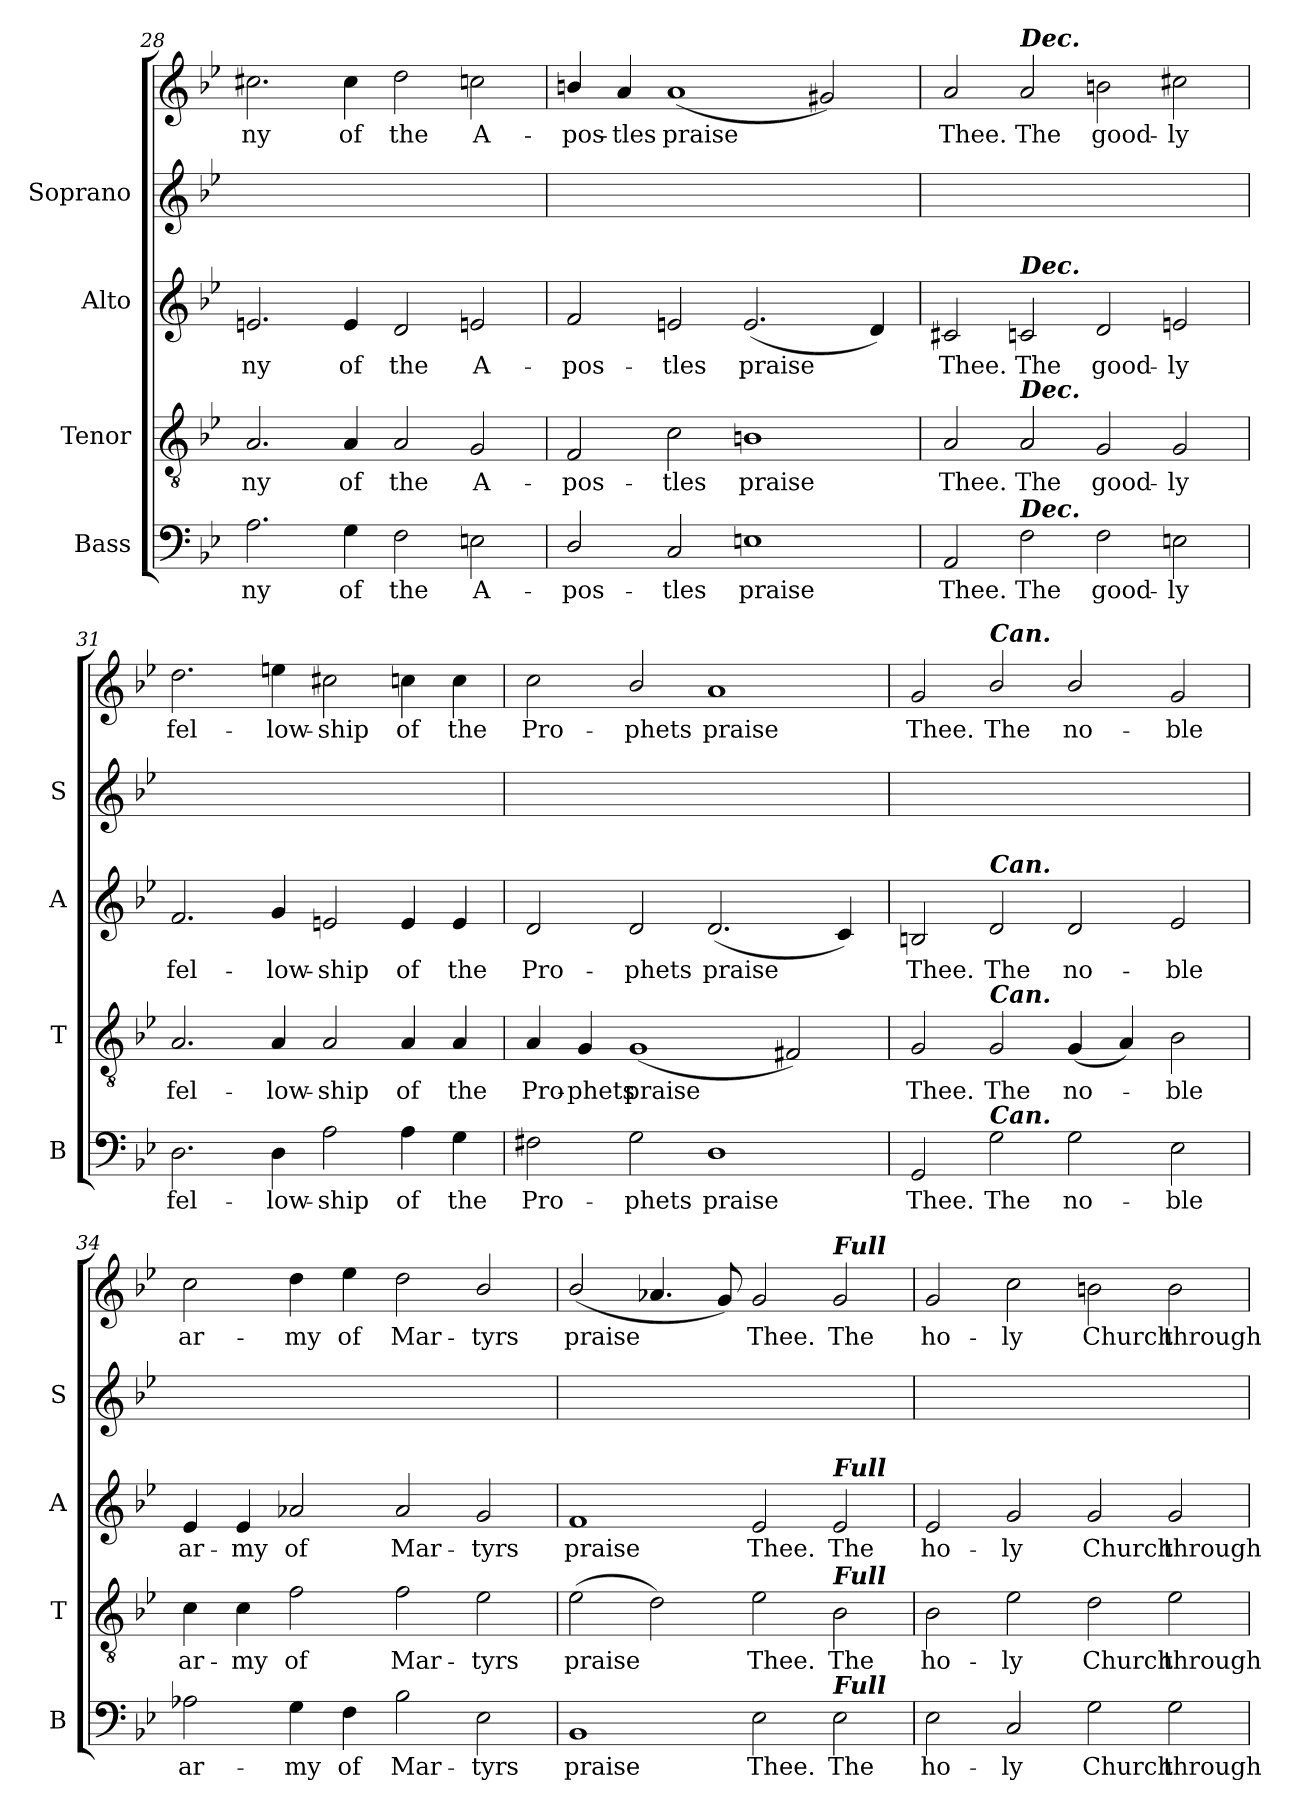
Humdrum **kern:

**kern	**text	**kern	**text	**kern	**text	**kern	**kern	**text
*part4	*part4	*part3	*part3	*part2	*part2	*part1	*part1	*part1
*staff5	*staff5	*staff4	*staff4	*staff3	*staff3	*staff2	*staff1	*staff1
*I"Bass	*	*I"Tenor	*	*I"Alto	*	*I"Soprano	*	*
*I'B	*	*I'T	*	*I'A	*	*I'S	*	*
*clefF4	*	*clefGv2	*	*clefG2	*	*clefG2	*clefG2	*
*k[b-e-]	*	*k[b-e-]	*	*k[b-e-]	*	*k[b-e-]	*k[b-e-]	*
*B-:	*	*B-:	*	*B-:	*	*B-:	*B-:	*
=28	=28	=28	=28	=28	=28	=28	=28	=28
!	!LO:LY:b	!	!LO:LY:b	!	!LO:LY:b	!	!	!LO:LY:b
2.A\	-ny	2.A/	-ny	2.en/	-ny	0ryy	2.cc#X\	-ny
!	!LO:LY:b	!	!LO:LY:b	!	!LO:LY:b	!	!	!LO:LY:b
4G\	of	4A/	of	4e/	of	.	4cc#\	of
!	!LO:LY:b	!	!LO:LY:b	!	!LO:LY:b	!	!	!LO:LY:b
2F\	the	2A/	the	2d/	the	.	2dd\	the
!	!LO:LY:b	!	!LO:LY:b	!	!LO:LY:b	!	!	!LO:LY:b
2En\	A-	2G/	A-	2eni/	A-	.	2ccn\	A-
=29	=29	=29	=29	=29	=29	=29	=29	=29
!	!LO:LY:b	!	!LO:LY:b	!	!LO:LY:b	!	!	!LO:LY:b
2D/	-pos-	2F/	-pos-	2f/	-pos-	0ryy	4bn/	-pos-
!	!	!	!	!	!	!	!	!LO:LY:b
.	.	.	.	.	.	.	4a/	-tles
!	!LO:LY:b	!	!LO:LY:b	!	!LO:LY:b	!	!	!LO:LY:b
2C/	-tles	2c\	-tles	2en/	-tles	.	(<1a	praise
!	!LO:LY:b	!	!LO:LY:b	!	!LO:LY:b	!	!	!
1En	praise	1Bn	praise	(<2.e/	praise	.	.	.
.	.	.	.	.	.	.	2g#X/)	.
.	.	.	.	4d/)	.	.	.	.
=30	=30	=30	=30	=30	=30	=30	=30	=30
!	!LO:LY:b	!	!LO:LY:b	!	!LO:LY:b	!	!	!LO:LY:b
2AA/	Thee.	2A/	Thee.	2c#X/	Thee.	0ryy	2a/	Thee.
!	!	!	!	!	!	!	!LO:TX:a:Bi:t=Dec.	!
!	!	!	!	!LO:TX:a:Bi:t=Dec.	!	!	!	!
!	!	!LO:TX:a:Bi:t=Dec.	!	!	!	!	!	!
!LO:TX:a:Bi:t=Dec.	!	!	!	!	!	!	!	!
!	!LO:LY:b	!	!LO:LY:b	!	!LO:LY:b	!	!	!LO:LY:b
2F\	The	2A/	The	2cn/	The	.	2a/	The
!	!LO:LY:b	!	!LO:LY:b	!	!LO:LY:b	!	!	!LO:LY:b
2F\	good-	2G/	good-	2d/	good-	.	2bn\	good-
!	!LO:LY:b	!	!LO:LY:b	!	!LO:LY:b	!	!	!LO:LY:b
2En\	-ly	2G/	-ly	2en/	-ly	.	2cc#X\	-ly
!!LO:PB:g=z
=31	=31	=31	=31	=31	=31	=31	=31	=31
!	!LO:LY:b	!	!LO:LY:b	!	!LO:LY:b	!	!	!LO:LY:b
2.D\	fel-	2.A/	fel-	2.f/	fel-	0ryy	2.dd\	fel-
!	!LO:LY:b	!	!LO:LY:b	!	!LO:LY:b	!	!	!LO:LY:b
4D\	-low-	4A/	-low-	4g/	-low-	.	4een\	-low-
!	!LO:LY:b	!	!LO:LY:b	!	!LO:LY:b	!	!	!LO:LY:b
2A\	-ship	2A/	-ship	2en/	-ship	.	2cc#X\	-ship
!	!LO:LY:b	!	!LO:LY:b	!	!LO:LY:b	!	!	!LO:LY:b
4A\	of	4A/	of	4e/	of	.	4ccn\	of
!	!LO:LY:b	!	!LO:LY:b	!	!LO:LY:b	!	!	!LO:LY:b
4G\	the	4A/	the	4e/	the	.	4cc\	the
=32	=32	=32	=32	=32	=32	=32	=32	=32
!	!LO:LY:b	!	!LO:LY:b	!	!LO:LY:b	!	!	!LO:LY:b
2F#X\	Pro-	4A/	Pro-	2d/	Pro-	0ryy	2cc\	Pro-
!	!	!	!LO:LY:b	!	!	!	!	!
.	.	4G/	-phets	.	.	.	.	.
!	!LO:LY:b	!	!LO:LY:b	!	!LO:LY:b	!	!	!LO:LY:b
2G\	-phets	(<1G	praise	2d/	-phets	.	2b-/	-phets
!	!LO:LY:b	!	!	!	!LO:LY:b	!	!	!LO:LY:b
1D	praise	.	.	(<2.d/	praise	.	1a	praise
.	.	2F#X/)	.	.	.	.	.	.
.	.	.	.	4c/)	.	.	.	.
=33	=33	=33	=33	=33	=33	=33	=33	=33
!	!LO:LY:b	!	!LO:LY:b	!	!LO:LY:b	!	!	!LO:LY:b
2GG/	Thee.	2G/	Thee.	2Bn/	Thee.	0ryy	2g/	Thee.
!	!	!	!	!	!	!	!LO:TX:a:Bi:t=Can.	!
!	!	!	!	!LO:TX:a:Bi:t=Can.	!	!	!	!
!	!	!LO:TX:a:Bi:t=Can.	!	!	!	!	!	!
!LO:TX:a:Bi:t=Can.	!	!	!	!	!	!	!	!
!	!LO:LY:b	!	!LO:LY:b	!	!LO:LY:b	!	!	!LO:LY:b
2G\	The	2G/	The	2d/	The	.	2b-/	The
!	!LO:LY:b	!	!LO:LY:b	!	!LO:LY:b	!	!	!LO:LY:b
2G\	no-	(<4G/	no-	2d/	no-	.	2b-/	no-
.	.	4A/)	.	.	.	.	.	.
!	!LO:LY:b	!	!LO:LY:b	!	!LO:LY:b	!	!	!LO:LY:b
2E-\	-ble	2B-\	ble	2e-/	-ble	.	2g/	-ble
=34	=34	=34	=34	=34	=34	=34	=34	=34
!	!LO:LY:b	!	!LO:LY:b	!	!LO:LY:b	!	!	!LO:LY:b
2A-X\	ar-	4c\	ar-	4e-/	ar-	0ryy	2cc\	ar-
!	!	!	!LO:LY:b	!	!LO:LY:b	!	!	!
.	.	4c\	-my	4e-/	-my	.	.	.
!	!LO:LY:b	!	!LO:LY:b	!	!LO:LY:b	!	!	!LO:LY:b
4G\	-my	2f\	of	2a-X/	of	.	4dd\	-my
!	!LO:LY:b	!	!	!	!	!	!	!LO:LY:b
4F\	of	.	.	.	.	.	4ee-\	of
!	!LO:LY:b	!	!LO:LY:b	!	!LO:LY:b	!	!	!LO:LY:b
2B-\	Mar-	2f\	Mar-	2a-/	Mar-	.	2dd\	Mar-
!	!LO:LY:b	!	!LO:LY:b	!	!LO:LY:b	!	!	!LO:LY:b
2E-\	-tyrs	2e-\	-tyrs	2g/	-tyrs	.	2b-/	-tyrs
!!LO:LB:g=z
=35	=35	=35	=35	=35	=35	=35	=35	=35
!	!LO:LY:b	!	!LO:LY:b	!	!LO:LY:b	!	!	!LO:LY:b
1BB-	praise	(>2e-\	praise	1f	praise	0ryy	(<2b-/	praise
.	.	2d\)	.	.	.	.	4.a-X/	.
.	.	.	.	.	.	.	8g/)	.
!	!LO:LY:b	!	!LO:LY:b	!	!LO:LY:b	!	!	!LO:LY:b
2E-\	Thee.	2e-\	Thee.	2e-/	Thee.	.	2g/	Thee.
!	!	!	!	!	!	!	!LO:TX:a:Bi:t=Full	!
!	!	!	!	!LO:TX:a:Bi:t=Full	!	!	!	!
!	!	!LO:TX:a:Bi:t=Full	!	!	!	!	!	!
!LO:TX:a:Bi:t=Full	!	!	!	!	!	!	!	!
!	!LO:LY:b	!	!LO:LY:b	!	!LO:LY:b	!	!	!LO:LY:b
2E-\	The	2B-\	The	2e-/	The	.	2g/	The
=36	=36	=36	=36	=36	=36	=36	=36	=36
!	!LO:LY:b	!	!LO:LY:b	!	!LO:LY:b	!	!	!LO:LY:b
2E-\	ho-	2B-\	ho-	2e-/	ho-	0ryy	2g/	ho-
!	!LO:LY:b	!	!LO:LY:b	!	!LO:LY:b	!	!	!LO:LY:b
2C/	-ly	2e-\	-ly	2g/	-ly	.	2cc\	-ly
!	!LO:LY:b	!	!LO:LY:b	!	!LO:LY:b	!	!	!LO:LY:b
2G\	Church	2d\	Church	2g/	Church	.	2bn\	Church
!	!LO:LY:b	!	!LO:LY:b	!	!LO:LY:b	!	!	!LO:LY:b
2G\	through-	2e-\	through-	2g/	through-	.	2b\	through-
=	=	=	=	=	=	=	=	=
*-	*-	*-	*-	*-	*-	*-	*-	*-
